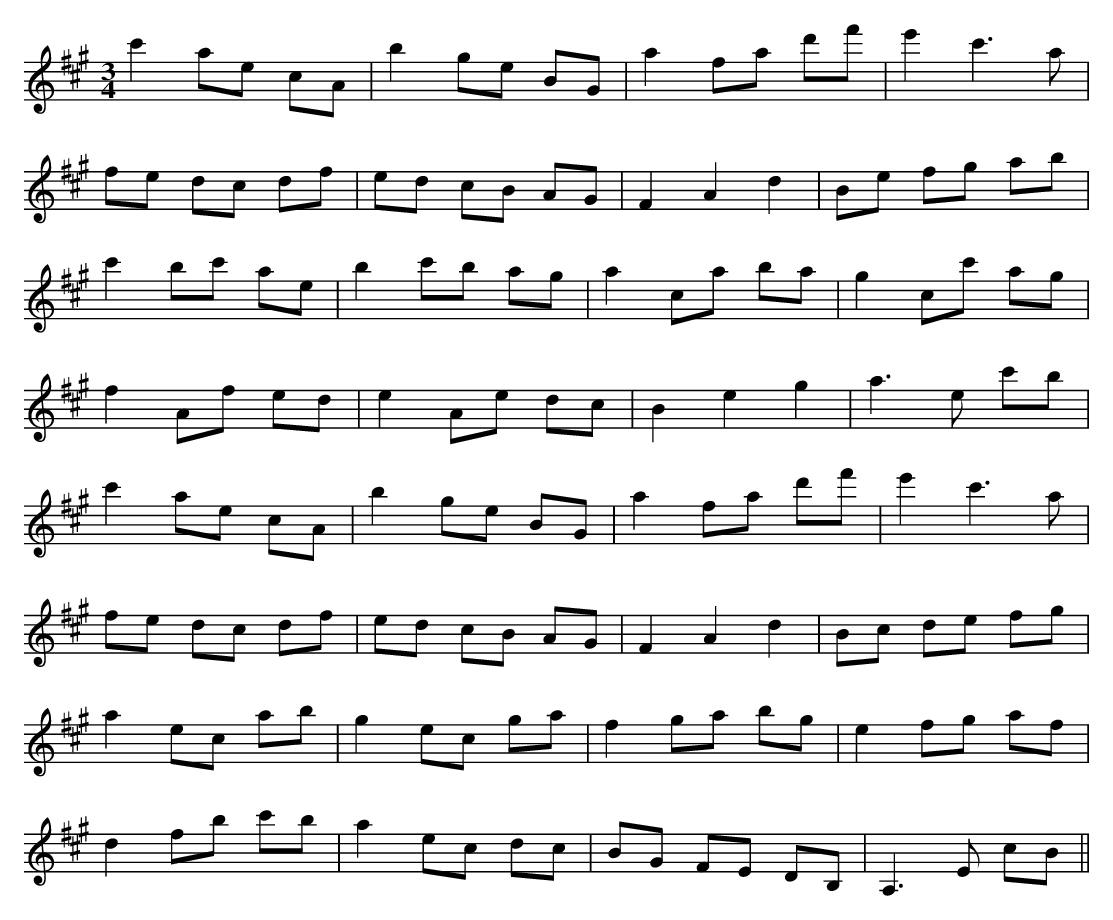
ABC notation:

X:1
M:3/4
K:A
c'2 ae cA|b2 ge BG|a2 fa d'f'|e'2 c'3 a|
fe dc df|ed cB AG|F2 A2 d2|Be fg ab|
c'2 bc' ae|b2 c'b ag|a2 ca ba|g2 cc' ag|
f2 Af ed|e2 Ae dc|B2 e2 g2|a3 e c'b|
c'2 ae cA|b2 ge BG|a2 fa d'f'|e'2 c'3 a|
fe dc df|ed cB AG|F2 A2 d2|Bc de fg|
a2 ec ab|g2 ec ga|f2 ga bg|e2 fg af|
d2 fb c'b|a2 ec dc|BG FE DB,|A,3 E cB||
